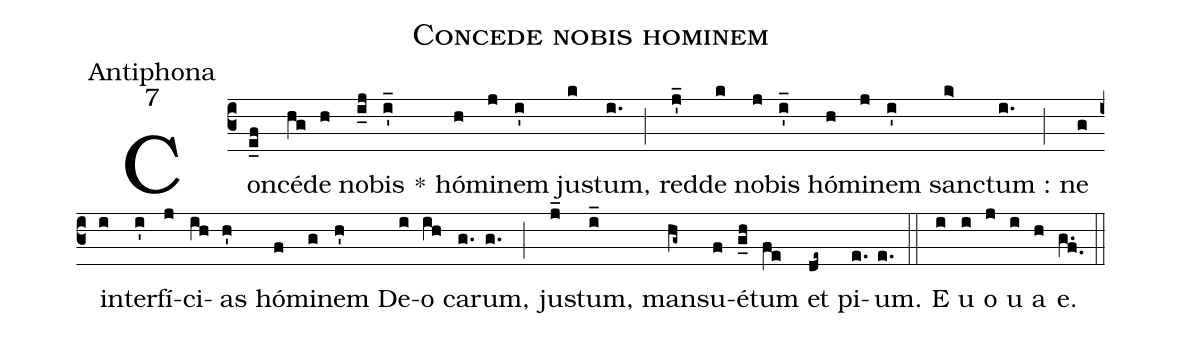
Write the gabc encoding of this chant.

name:Concede nobis hominem;
office-part:Antiphona;
mode:7;
%%
(c3) Con(e_f)cé(hg)de(h) no(i_j)bis(i'_) *() hó(h)mi(j)nem(i') ju(k)stum,(i.) (;) red(j'_)de(k) no(j)bis(i'_) hó(h)mi(j)nem(i') san(k>)ctum :(i.) (;) ne(g) in(i)ter(i')fí(j)ci(ih)as(h') hó(f)mi(g)nem(h') De(i)o(ih) ca(g.)rum,(g.) (;) ju(j_)stum,(i_) man(hg~)su(f)é(g_h)tum(fe) et(de~) pi(e.)um.(e.) (::) E(i) u(i) o(j) u(i) a(h) e.(g.f.) (::)
